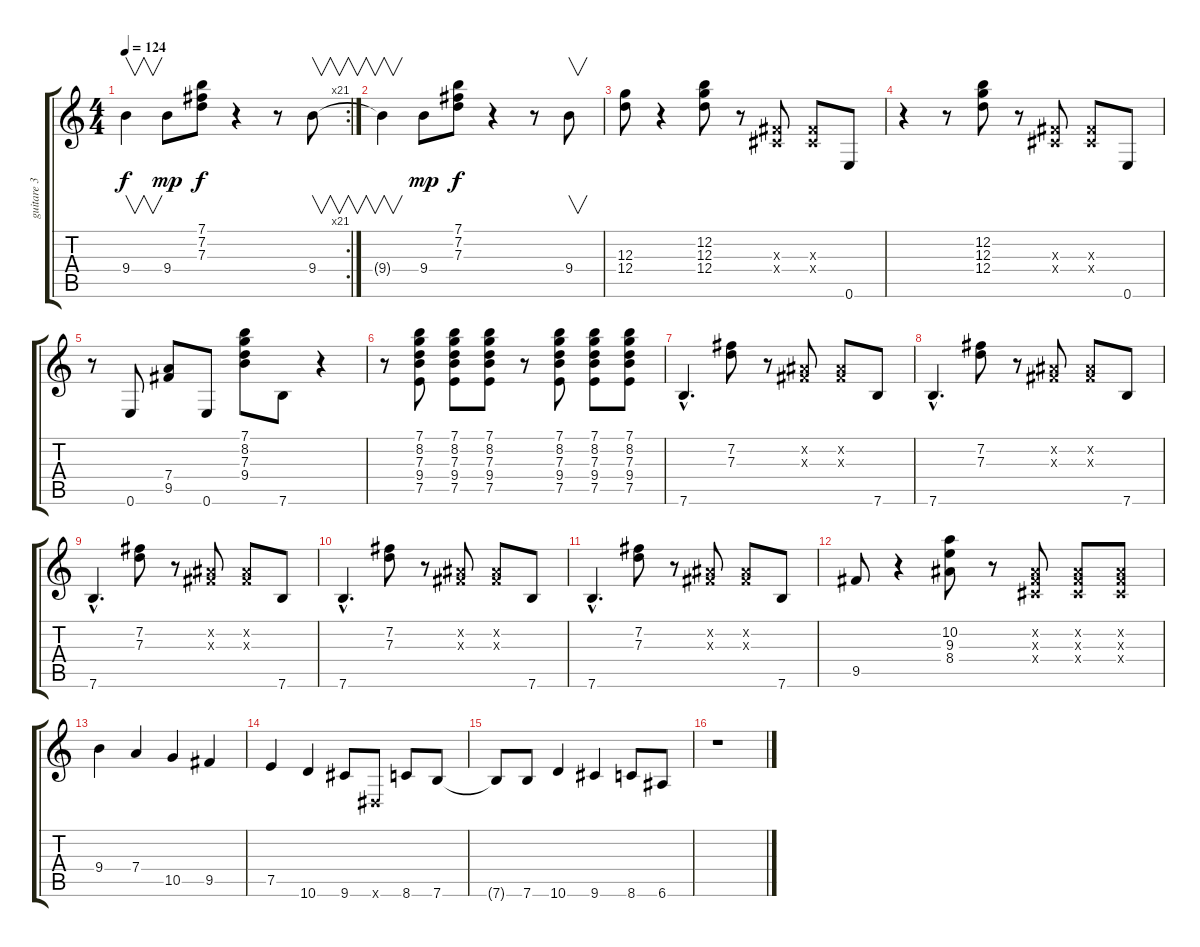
\track ("guitare 3" "guitare 3") {instrument acousticguitarnylon}
\staff {score tabs}
\tuning (E4 B3 G3 D3 A2 E2) {hide}
\rc 21
\ts (4 4)
\tempo 124
\clef g2
\ks c
9.4{t}.4{v dy f} 9.4.8{dy mp} (7.1 7.2 7.3).8{dy f} r.4 r.8 9.4.8{v} |
9.4{t}.4{v} 9.4.8{dy mp} (7.1 7.2 7.3).8{dy f} r.4 r.8 9.4.8{v} |
(12.3 12.4).8 r.4 (12.2 12.3 12.4).8 r.8 (-1.3{x} -1.4{x}).8 (-1.3{x} -1.4{x}).8 0.6.8 |
r.4 r.8 (12.2 12.3 12.4).8 r.8 (-1.3{x} -1.4{x}).8 (-1.3{x} -1.4{x}).8 0.6.8 |
r.8 0.6.8 (7.4 9.5).8 0.6.8 (7.1 8.2 7.3 9.4).8 7.6.8 r.4 |
r.8 (7.1 8.2 7.3 9.4 7.5).8 (7.1 8.2 7.3 9.4 7.5).8 (7.1 8.2 7.3 9.4 7.5).8 r.8 (7.1 8.2 7.3 9.4 7.5).8 (7.1 8.2 7.3 9.4 7.5).8 (7.1 8.2 7.3 9.4 7.5).8 |
7.6{hac}.4{d} (7.2 7.3).8 r.8 (-1.2{x} -1.3{x}).8 (-1.2{x} -1.3{x}).8 7.6.8 |
7.6{hac}.4{d} (7.2 7.3).8 r.8 (-1.2{x} -1.3{x}).8 (-1.2{x} -1.3{x}).8 7.6.8 |
7.6{hac}.4{d} (7.2 7.3).8 r.8 (-1.2{x} -1.3{x}).8 (-1.2{x} -1.3{x}).8 7.6.8 |
7.6{hac}.4{d} (7.2 7.3).8 r.8 (-1.2{x} -1.3{x}).8 (-1.2{x} -1.3{x}).8 7.6.8 |
7.6{hac}.4{d} (7.2 7.3).8 r.8 (-1.2{x} -1.3{x}).8 (-1.2{x} -1.3{x}).8 7.6.8 |
9.5.8 r.4 (10.2 9.3 8.4).8 r.8 (-1.2{x} -1.3{x} -1.4{x}).8 (-1.2{x} -1.3{x} -1.4{x}).8 (-1.2{x} -1.3{x} -1.4{x}).8 |
9.4.4 7.4.4 10.5.4 9.5.4 |
7.5.4 10.6.4 9.6.8 -1.6{x}.8 8.6.8 7.6.8 |
7.6{t}.8 7.6.8 10.6.4 9.6.4 8.6.8 6.6.8 |
r.1
